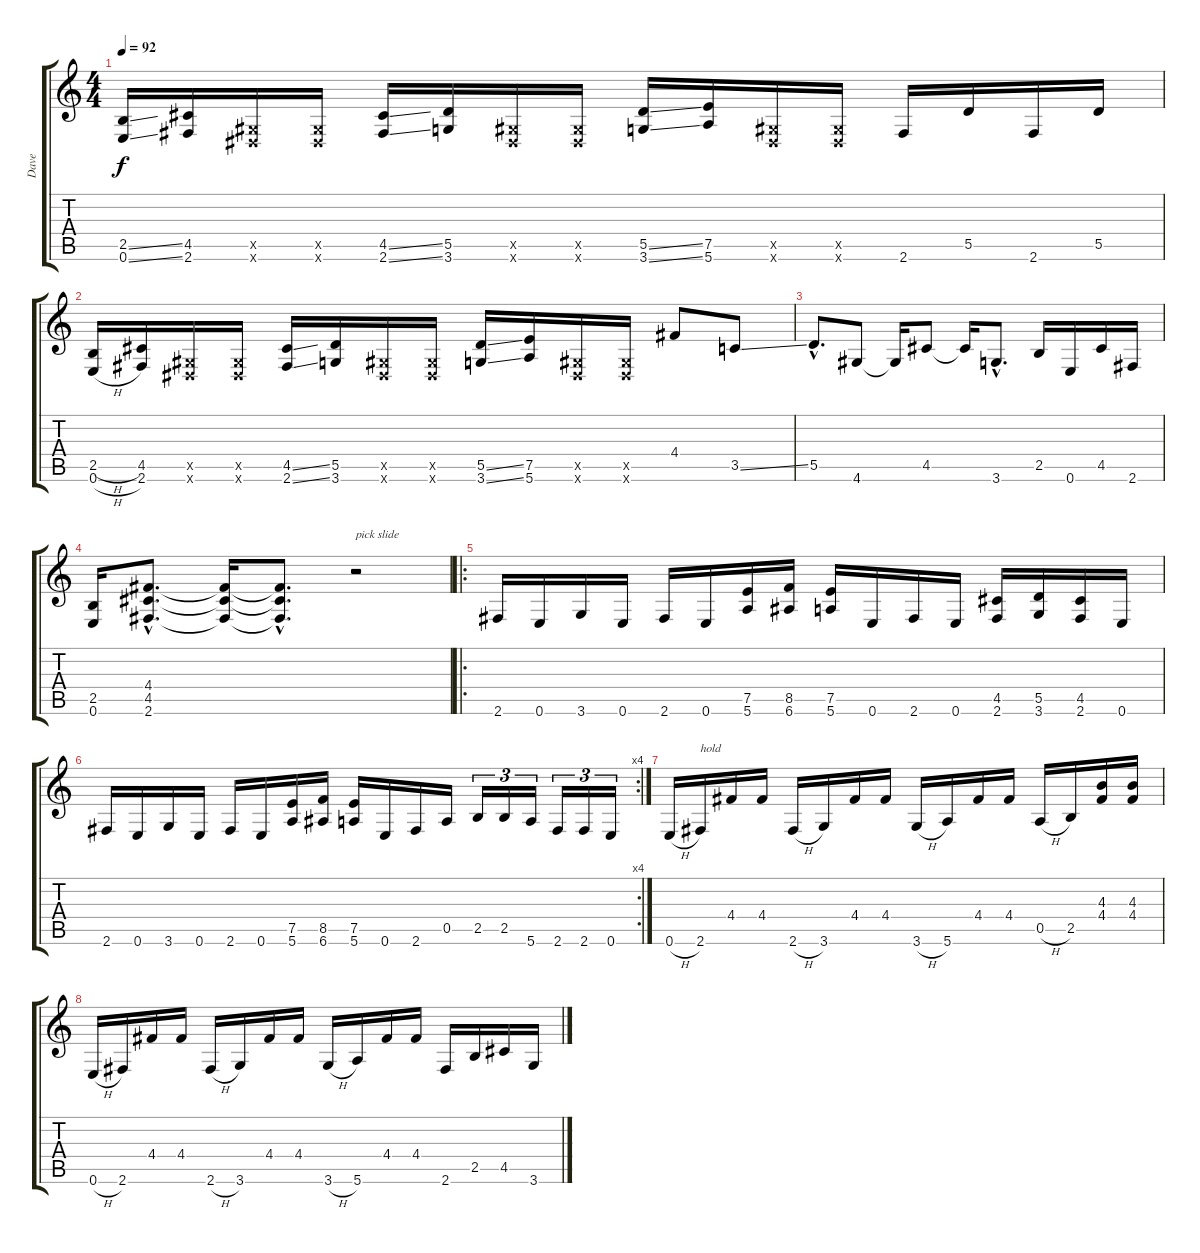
\track ("Dave" "Dave") {instrument distortionguitar}
\staff {score tabs}
\tuning (E4 B3 G3 D3 A2 E2) {hide}
\ts (4 4)
\tempo 92
\clef g2
\ks c
(2.5{ss} 0.6{ss}).16{dy f} (4.5 2.6).16 (-1.5{x} -1.6{x}).16 (-1.5{x} -1.6{x}).16 (4.5{ss} 2.6{ss}).16 (5.5 3.6).16 (-1.5{x} -1.6{x}).16 (-1.5{x} -1.6{x}).16 (5.5{ss} 3.6{ss}).16 (7.5 5.6).16 (-1.5{x} -1.6{x}).16 (-1.5{x} -1.6{x}).16 2.6.16 5.5.16 2.6.16 5.5.16 |
(2.5{h} 0.6{h}).16 (4.5 2.6).16 (-1.5{x} -1.6{x}).16 (-1.5{x} -1.6{x}).16 (4.5{ss} 2.6{ss}).16 (5.5 3.6).16 (-1.5{x} -1.6{x}).16 (-1.5{x} -1.6{x}).16 (5.5{ss} 3.6{ss}).16 (7.5 5.6).16 (-1.5{x} -1.6{x}).16 (-1.5{x} -1.6{x}).16 4.4.8 3.5{ss}.8 |
5.5{hac}.8{d} 4.6.8 4.6{t}.16 4.5.8 4.5{t}.16 3.6{hac}.8{d} 2.5.16 0.6.16 4.5.16 2.6.16 |
(2.5 0.6).16 (4.4{hac} 4.5{hac} 2.6{hac}).8{d} (4.4{t} 4.5{t} 2.6{t}).16 (4.4{hac t} 4.5{hac t} 2.6{hac t}).8{d} r.2{txt "pick slide"} |
\ro
2.6.16 0.6.16 3.6.16 0.6.16 2.6.16 0.6.16 (7.5 5.6).16 (8.5 6.6).16 (7.5 5.6).16 0.6.16 2.6.16 0.6.16 (4.5 2.6).16 (5.5 3.6).16 (4.5 2.6).16 0.6.16 |
\rc 4
2.6.16 0.6.16 3.6.16 0.6.16 2.6.16 0.6.16 (7.5 5.6).16 (8.5 6.6).16 (7.5 5.6).16 0.6.16 2.6.16 0.5.16 2.5.16{tu (3 2)} 2.5.16{tu (3 2)} 5.6.16{tu (3 2)} 2.6.16{tu (3 2)} 2.6.16{tu (3 2)} 0.6.16{tu (3 2)} |
0.6{h}.16 2.6.16{txt "hold"} 4.4.16 4.4.16 2.6{h}.16 3.6.16 4.4.16 4.4.16 3.6{h}.16 5.6.16 4.4.16 4.4.16 0.5{h}.16 2.5.16 (4.3 4.4).16 (4.3 4.4).16 |
0.6{h}.16 2.6.16 4.4.16 4.4.16 2.6{h}.16 3.6.16 4.4.16 4.4.16 3.6{h}.16 5.6.16 4.4.16 4.4.16 2.6.16 2.5.16 4.5.16 3.6.16
